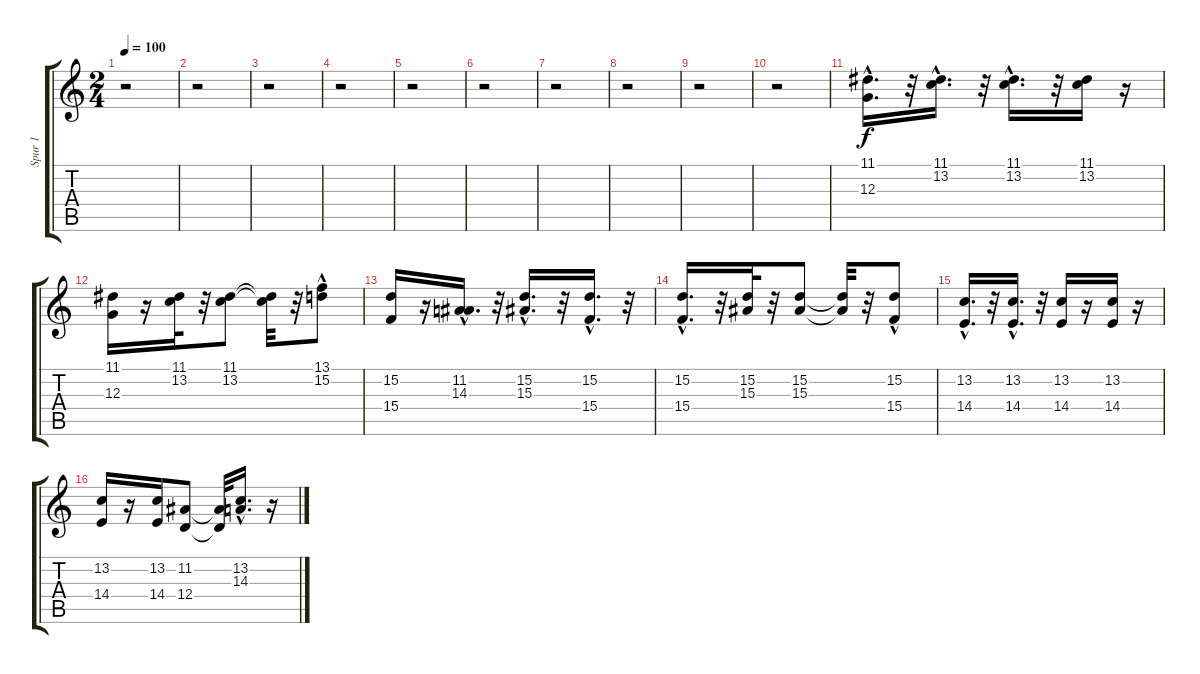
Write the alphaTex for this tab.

\track ("Spur 1" "Spur 1") {instrument clarinet}
\staff {score tabs}
\tuning (E4 B3 G3 D3 A2 E2) {hide}
\ts (2 4)
\tempo 100
\clef g2
\ks c
r.2{dy f} |
r.2 |
r.2 |
r.2 |
r.2 |
r.2 |
r.2 |
r.2 |
r.2 |
r.2 |
(11.1{hac} 12.3{hac}).16{d} r.32 (11.1{hac} 13.2{hac}).16{d} r.32 (11.1{hac} 13.2).16{d} r.32 (11.1 13.2).16 r.16 |
(11.1 12.3).16 r.16 (11.1 13.2).32 r.32 (11.1 13.2).8 (11.1{t} 13.2{t}).32 r.32 (13.1 15.2{hac}).8 |
(15.2 15.4).16 r.16 (11.2{hac} 14.3{hac}).16{d} r.32 (15.2{hac} 15.3).16{d} r.32 (15.2{hac} 15.4).16{d} r.32 |
(15.2{hac} 15.4).16{d} r.32 (15.2 15.3).32 r.32 (15.2 15.3).8 (15.2{t} 15.3{t}).32 r.32 (15.2 15.4{hac}).8 |
(13.2{hac} 14.4).16{d} r.32 (13.2{hac} 14.4).16{d} r.32 (13.2 14.4).16 r.16 (13.2 14.4).16 r.16 |
(13.2 14.4).16 r.16 (13.2 14.4).16 (11.2 12.4).8 (11.2{t} 12.4{t}).32 (13.2{hac} 14.3{hac}).16{d} r.16
